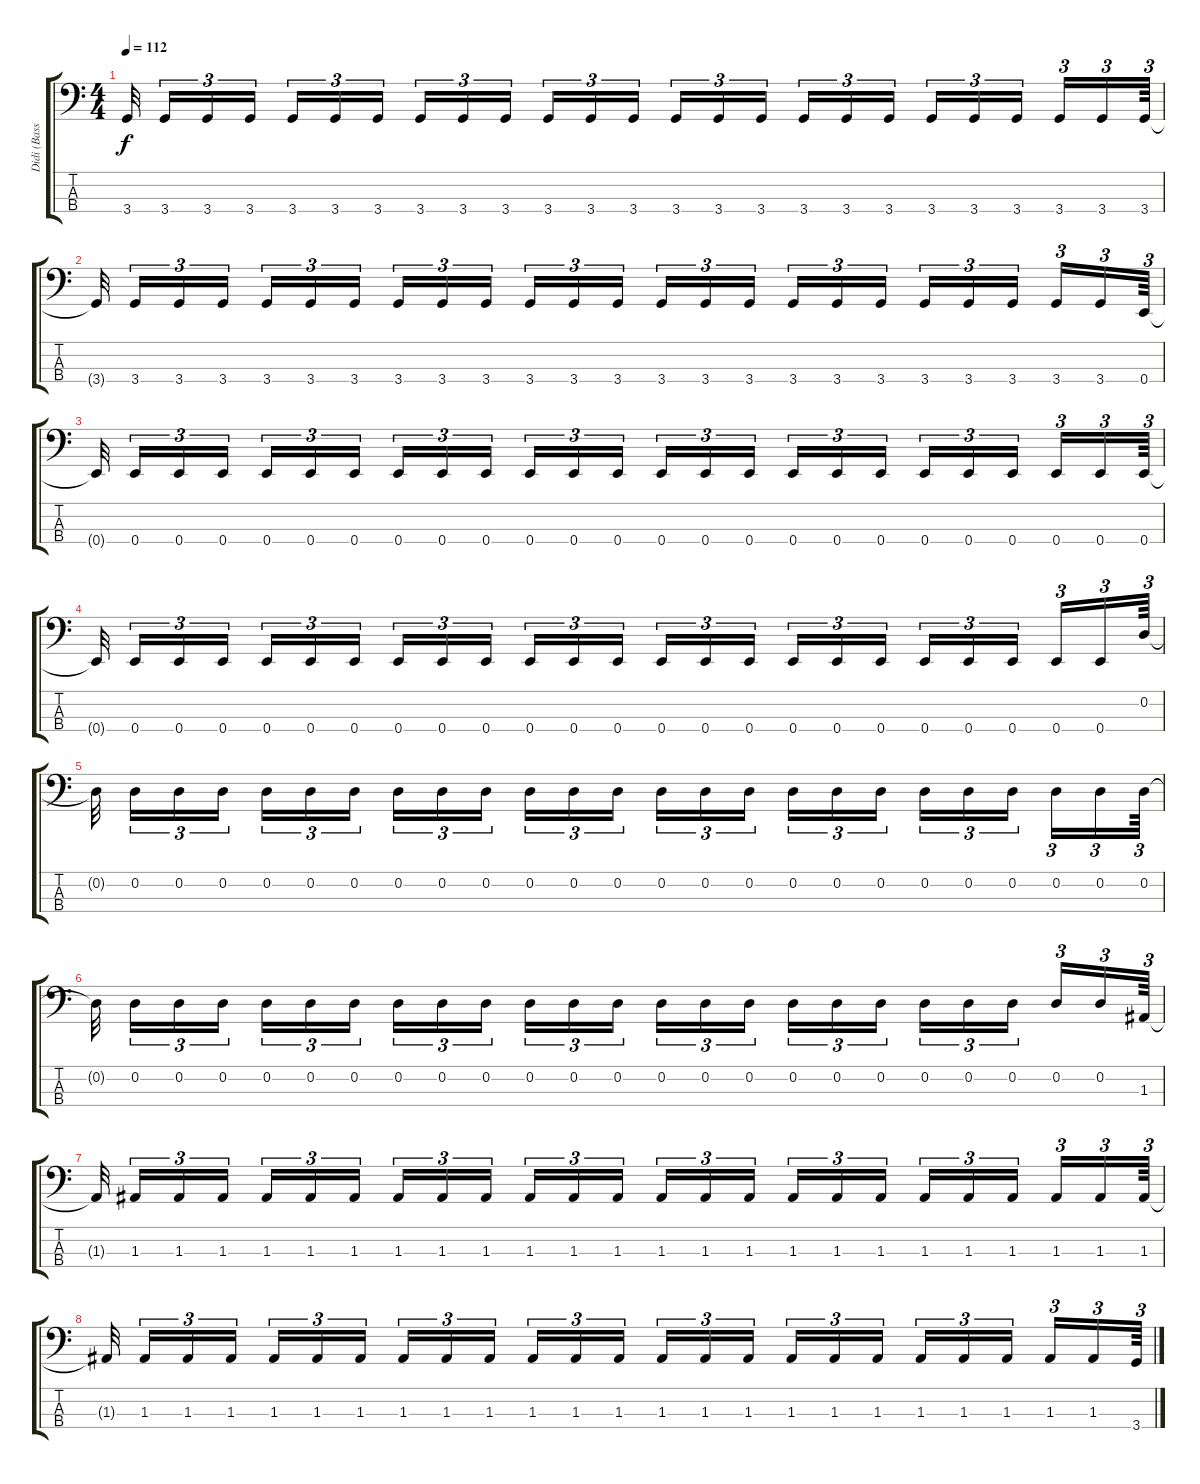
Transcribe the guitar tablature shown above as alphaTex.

\track ("Didi (Bass)" "Didi (Bass") {instrument electricbassfinger}
\staff {score tabs}
\tuning (G2 D2 A1 E1) {hide}
\ts (4 4)
\tempo 112
\clef f4
\ks c
3.4{t}.32{dy f} 3.4.16{tu (3 2)} 3.4.16{tu (3 2)} 3.4.16{tu (3 2)} 3.4.16{tu (3 2)} 3.4.16{tu (3 2)} 3.4.16{tu (3 2)} 3.4.16{tu (3 2)} 3.4.16{tu (3 2)} 3.4.16{tu (3 2)} 3.4.16{tu (3 2)} 3.4.16{tu (3 2)} 3.4.16{tu (3 2)} 3.4.16{tu (3 2)} 3.4.16{tu (3 2)} 3.4.16{tu (3 2)} 3.4.16{tu (3 2)} 3.4.16{tu (3 2)} 3.4.16{tu (3 2)} 3.4.16{tu (3 2)} 3.4.16{tu (3 2)} 3.4.16{tu (3 2)} 3.4.16{tu (3 2)} 3.4.16{tu (3 2)} 3.4.64{tu (3 2)} |
3.4{t}.32 3.4.16{tu (3 2)} 3.4.16{tu (3 2)} 3.4.16{tu (3 2)} 3.4.16{tu (3 2)} 3.4.16{tu (3 2)} 3.4.16{tu (3 2)} 3.4.16{tu (3 2)} 3.4.16{tu (3 2)} 3.4.16{tu (3 2)} 3.4.16{tu (3 2)} 3.4.16{tu (3 2)} 3.4.16{tu (3 2)} 3.4.16{tu (3 2)} 3.4.16{tu (3 2)} 3.4.16{tu (3 2)} 3.4.16{tu (3 2)} 3.4.16{tu (3 2)} 3.4.16{tu (3 2)} 3.4.16{tu (3 2)} 3.4.16{tu (3 2)} 3.4.16{tu (3 2)} 3.4.16{tu (3 2)} 3.4.16{tu (3 2)} 0.4.64{tu (3 2)} |
0.4{t}.32 0.4.16{tu (3 2)} 0.4.16{tu (3 2)} 0.4.16{tu (3 2)} 0.4.16{tu (3 2)} 0.4.16{tu (3 2)} 0.4.16{tu (3 2)} 0.4.16{tu (3 2)} 0.4.16{tu (3 2)} 0.4.16{tu (3 2)} 0.4.16{tu (3 2)} 0.4.16{tu (3 2)} 0.4.16{tu (3 2)} 0.4.16{tu (3 2)} 0.4.16{tu (3 2)} 0.4.16{tu (3 2)} 0.4.16{tu (3 2)} 0.4.16{tu (3 2)} 0.4.16{tu (3 2)} 0.4.16{tu (3 2)} 0.4.16{tu (3 2)} 0.4.16{tu (3 2)} 0.4.16{tu (3 2)} 0.4.16{tu (3 2)} 0.4.64{tu (3 2)} |
0.4{t}.32 0.4.16{tu (3 2)} 0.4.16{tu (3 2)} 0.4.16{tu (3 2)} 0.4.16{tu (3 2)} 0.4.16{tu (3 2)} 0.4.16{tu (3 2)} 0.4.16{tu (3 2)} 0.4.16{tu (3 2)} 0.4.16{tu (3 2)} 0.4.16{tu (3 2)} 0.4.16{tu (3 2)} 0.4.16{tu (3 2)} 0.4.16{tu (3 2)} 0.4.16{tu (3 2)} 0.4.16{tu (3 2)} 0.4.16{tu (3 2)} 0.4.16{tu (3 2)} 0.4.16{tu (3 2)} 0.4.16{tu (3 2)} 0.4.16{tu (3 2)} 0.4.16{tu (3 2)} 0.4.16{tu (3 2)} 0.4.16{tu (3 2)} 0.2.64{tu (3 2)} |
0.2{t}.32 0.2.16{tu (3 2)} 0.2.16{tu (3 2)} 0.2.16{tu (3 2)} 0.2.16{tu (3 2)} 0.2.16{tu (3 2)} 0.2.16{tu (3 2)} 0.2.16{tu (3 2)} 0.2.16{tu (3 2)} 0.2.16{tu (3 2)} 0.2.16{tu (3 2)} 0.2.16{tu (3 2)} 0.2.16{tu (3 2)} 0.2.16{tu (3 2)} 0.2.16{tu (3 2)} 0.2.16{tu (3 2)} 0.2.16{tu (3 2)} 0.2.16{tu (3 2)} 0.2.16{tu (3 2)} 0.2.16{tu (3 2)} 0.2.16{tu (3 2)} 0.2.16{tu (3 2)} 0.2.16{tu (3 2)} 0.2.16{tu (3 2)} 0.2.64{tu (3 2)} |
0.2{t}.32 0.2.16{tu (3 2)} 0.2.16{tu (3 2)} 0.2.16{tu (3 2)} 0.2.16{tu (3 2)} 0.2.16{tu (3 2)} 0.2.16{tu (3 2)} 0.2.16{tu (3 2)} 0.2.16{tu (3 2)} 0.2.16{tu (3 2)} 0.2.16{tu (3 2)} 0.2.16{tu (3 2)} 0.2.16{tu (3 2)} 0.2.16{tu (3 2)} 0.2.16{tu (3 2)} 0.2.16{tu (3 2)} 0.2.16{tu (3 2)} 0.2.16{tu (3 2)} 0.2.16{tu (3 2)} 0.2.16{tu (3 2)} 0.2.16{tu (3 2)} 0.2.16{tu (3 2)} 0.2.16{tu (3 2)} 0.2.16{tu (3 2)} 1.3.64{tu (3 2)} |
1.3{t}.32 1.3.16{tu (3 2)} 1.3.16{tu (3 2)} 1.3.16{tu (3 2)} 1.3.16{tu (3 2)} 1.3.16{tu (3 2)} 1.3.16{tu (3 2)} 1.3.16{tu (3 2)} 1.3.16{tu (3 2)} 1.3.16{tu (3 2)} 1.3.16{tu (3 2)} 1.3.16{tu (3 2)} 1.3.16{tu (3 2)} 1.3.16{tu (3 2)} 1.3.16{tu (3 2)} 1.3.16{tu (3 2)} 1.3.16{tu (3 2)} 1.3.16{tu (3 2)} 1.3.16{tu (3 2)} 1.3.16{tu (3 2)} 1.3.16{tu (3 2)} 1.3.16{tu (3 2)} 1.3.16{tu (3 2)} 1.3.16{tu (3 2)} 1.3.64{tu (3 2)} |
1.3{t}.32 1.3.16{tu (3 2)} 1.3.16{tu (3 2)} 1.3.16{tu (3 2)} 1.3.16{tu (3 2)} 1.3.16{tu (3 2)} 1.3.16{tu (3 2)} 1.3.16{tu (3 2)} 1.3.16{tu (3 2)} 1.3.16{tu (3 2)} 1.3.16{tu (3 2)} 1.3.16{tu (3 2)} 1.3.16{tu (3 2)} 1.3.16{tu (3 2)} 1.3.16{tu (3 2)} 1.3.16{tu (3 2)} 1.3.16{tu (3 2)} 1.3.16{tu (3 2)} 1.3.16{tu (3 2)} 1.3.16{tu (3 2)} 1.3.16{tu (3 2)} 1.3.16{tu (3 2)} 1.3.16{tu (3 2)} 1.3.16{tu (3 2)} 3.4.64{tu (3 2)}
